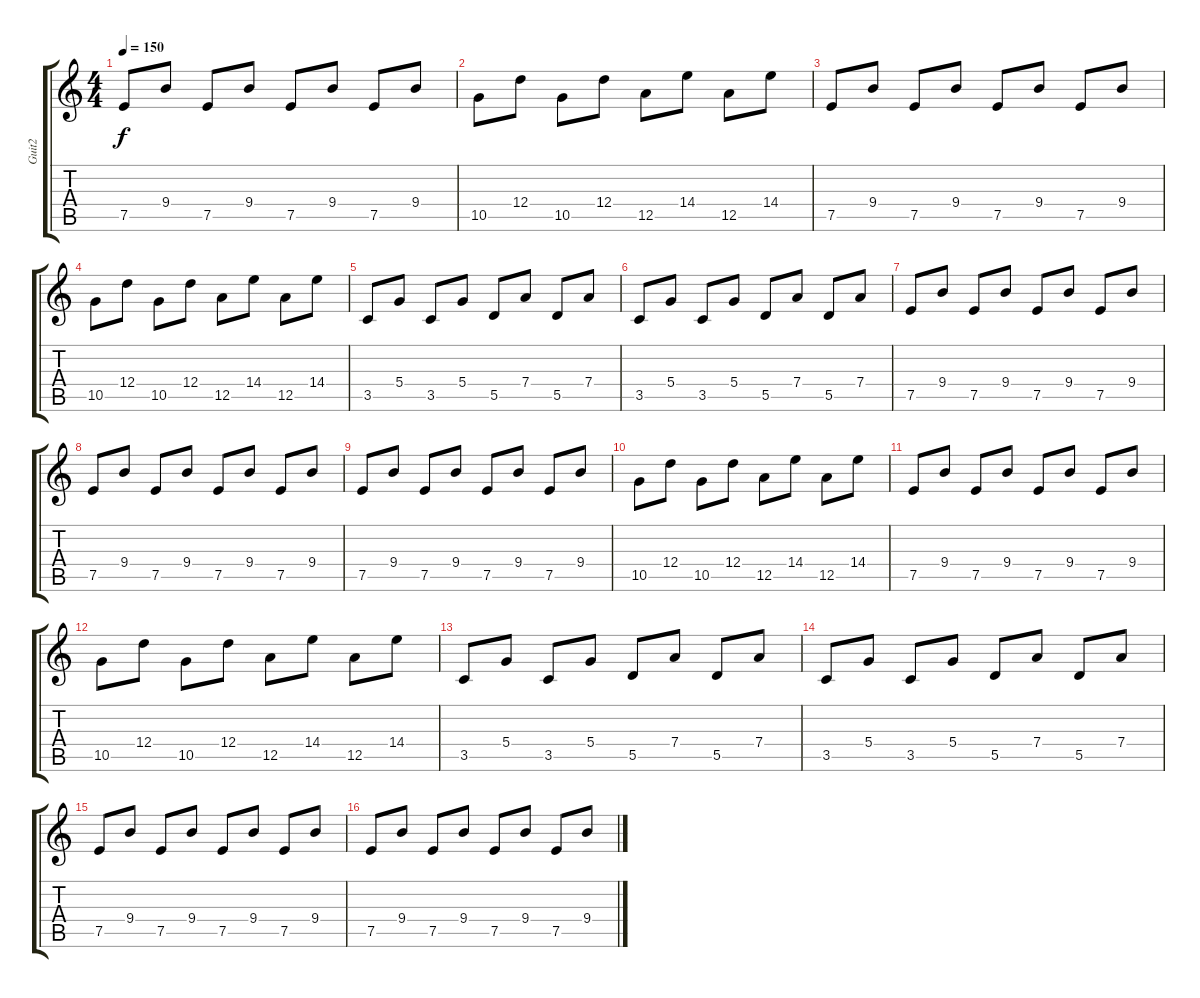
\track ("Guit2" "Guit2") {instrument electricguitarclean}
\staff {score tabs}
\tuning (E4 B3 G3 D3 A2 E2) {hide}
\ts (4 4)
\tempo 150
\clef g2
\ks c
7.5.8{dy f instrument acousticguitarnylon} 9.4.8 7.5.8 9.4.8 7.5.8 9.4.8 7.5.8 9.4.8 |
10.5.8 12.4.8 10.5.8 12.4.8 12.5.8 14.4.8 12.5.8 14.4.8 |
7.5.8 9.4.8 7.5.8 9.4.8 7.5.8 9.4.8 7.5.8 9.4.8 |
10.5.8 12.4.8 10.5.8 12.4.8 12.5.8 14.4.8 12.5.8 14.4.8 |
3.5.8 5.4.8 3.5.8 5.4.8 5.5.8 7.4.8 5.5.8 7.4.8 |
3.5.8 5.4.8 3.5.8 5.4.8 5.5.8 7.4.8 5.5.8 7.4.8 |
7.5.8 9.4.8 7.5.8 9.4.8 7.5.8 9.4.8 7.5.8 9.4.8 |
7.5.8 9.4.8 7.5.8 9.4.8 7.5.8 9.4.8 7.5.8 9.4.8 |
7.5.8{instrument acousticguitarnylon} 9.4.8 7.5.8 9.4.8 7.5.8 9.4.8 7.5.8 9.4.8 |
10.5.8 12.4.8 10.5.8 12.4.8 12.5.8 14.4.8 12.5.8 14.4.8 |
7.5.8 9.4.8 7.5.8 9.4.8 7.5.8 9.4.8 7.5.8 9.4.8 |
10.5.8 12.4.8 10.5.8 12.4.8 12.5.8 14.4.8 12.5.8 14.4.8 |
3.5.8 5.4.8 3.5.8 5.4.8 5.5.8 7.4.8 5.5.8 7.4.8 |
3.5.8 5.4.8 3.5.8 5.4.8 5.5.8 7.4.8 5.5.8 7.4.8 |
7.5.8 9.4.8 7.5.8 9.4.8 7.5.8 9.4.8 7.5.8 9.4.8 |
7.5.8 9.4.8 7.5.8 9.4.8 7.5.8 9.4.8 7.5.8 9.4.8
